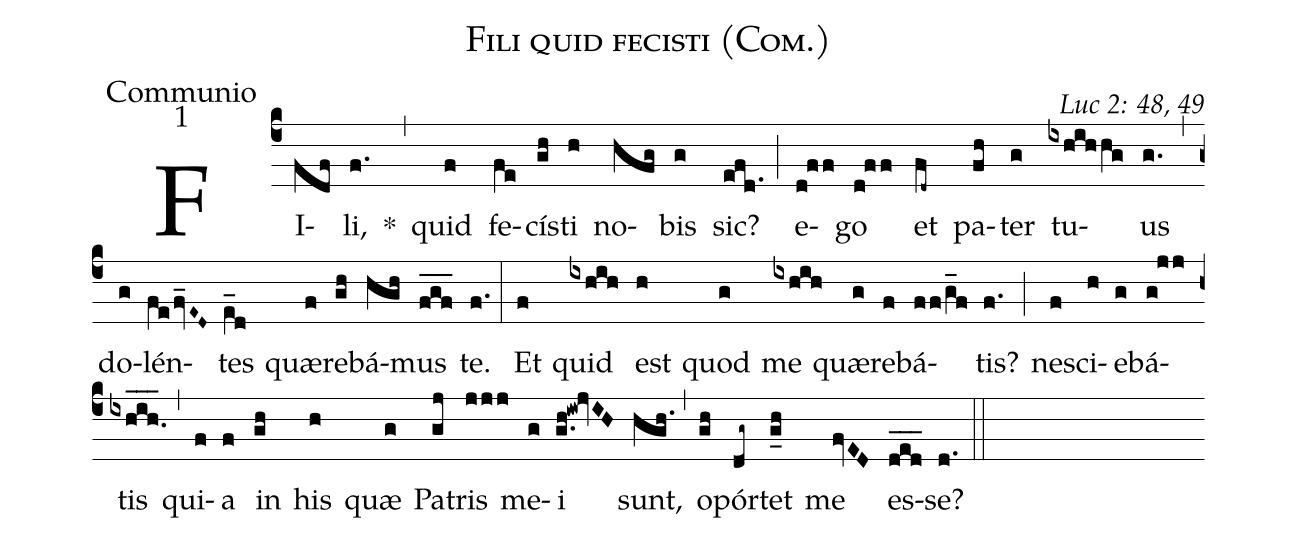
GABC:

name: Fili quid fecisti (Com.);
office-part: Communio;
mode: 1;
commentary: Luc 2: 48, 49;
%%
(c4) FI(fdf)li,(f.) *(,) quid(f) fe(fe)cís(gh)ti(h) no(hfg)bis(g) sic?(efd.1) (;) e(d!ff)go(d!ff) et(fd~) pa(fh)ter(g) tu(ixhihhg)us(g.) (,) do(g)lén(fefv_E~D~)tes(e_[ll:1]d) quæ(f)re(gh)bá(hgh)mus(f_g_f_) te.(f.) (:)
Et(f) quid(ixhih) est(h) quod(g) me(ixhih) quæ(g)re(f)bá(ff/g_f)tis?(f.) (;) ne(f)sci(h)e(g)bá(g!jj)tis(ixh_i_h._) (,) qui(f)a(f) in(gh) his(h) quæ(g) Pa(gj)tris(jjj) me(g)i(g.h!iw!jvIH) sunt,(hgh.) (,) o(gh)pór(dg~)tet(g_h) me(fvED) es(d_e_d_)se?(d.) (::)
